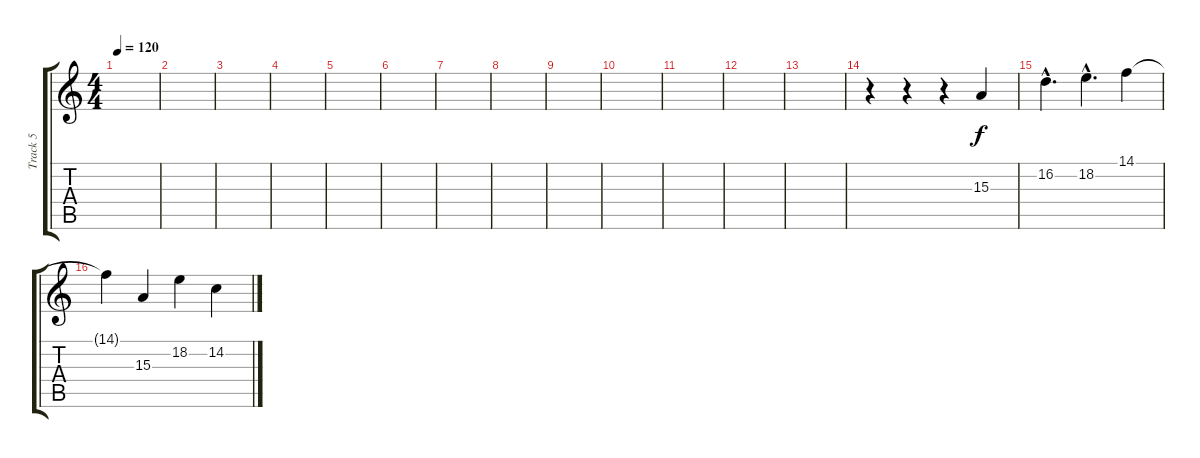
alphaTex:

\track ("Track 5" "Track 5") {instrument flute}
\staff {score tabs}
\tuning (Eb4 Bb3 Gb3 Db3 Ab2 Eb2) {hide}
\ts (4 4)
\tempo 120
\clef g2
\ks c
|
|
|
|
|
|
|
|
|
|
|
|
|
r.4 r.4 r.4 15.3.4 |
16.2{hac}.4{d} 18.2{hac}.4{d} 14.1.4 |
14.1{t}.4 15.3.4 18.2.4 14.2.4
